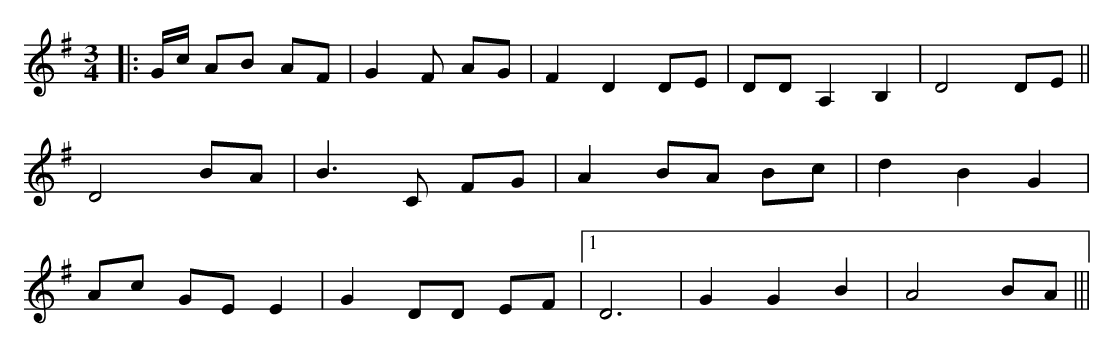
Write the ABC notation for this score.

X:1
M:3/4
K:Emin
|:G/c/ AB AF|G2 F AG|F2 D2 DE|DD A,2 B,2|D4 DE||
D4 BA|B3 C FG|A2 BA Bc|d2 B2 G2|
Ac GE E2|G2 DD EF|1 D6-|G2 G2 B2|A4 BA|||
